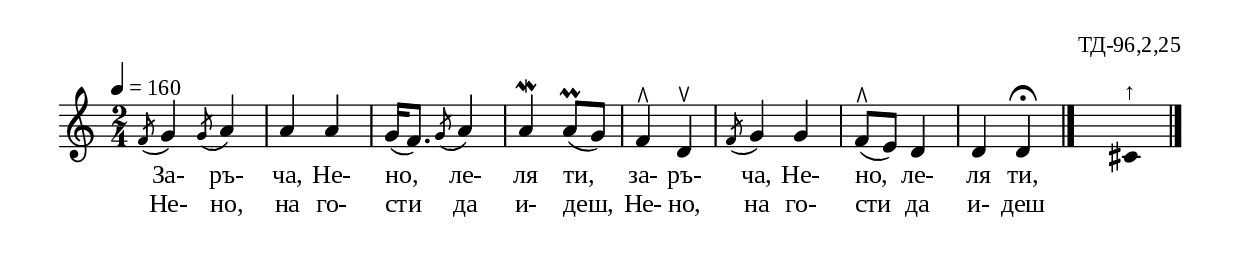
%{
laz_096_2_25
%}

\include "td-preamble.ly"
%%\include "makam.ly"

\score {
\relative c' {
 \tempo 4 = 160
 \time 2/4
\acciaccatura f8 g4 \acciaccatura g8 a4 | a a | g16([ f8.]) \acciaccatura g8 a4 |
a\mordent a8\prall( g) | f4^\rtoe d^\ltoe | \acciaccatura f8 g4 g | f8^\rtoe( e) d4 | d d\fermata
 \bar "|."
 s4 \fixB cis^"↑" \fixC
 \bar "|." 
}
\addlyrics { За- ръ- ча, Не- но, ле- ля ти, за- ръ- ча, Не- но, ле- ля ти, }
\addlyrics { Не- но, на го- сти да и- деш, Не- но, на го- сти да и- деш }
%
\layout {
  indent = #0
  line-width = 190\mm
  ragged-right=##f
}
%
\midi { 
	\context {
		\Score
		tempoWholesPerMinute = #(ly:make-moment 160 4)
		}
	}
}
%
\header{
  opus = "ТД-96,2,25"
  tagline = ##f
}


